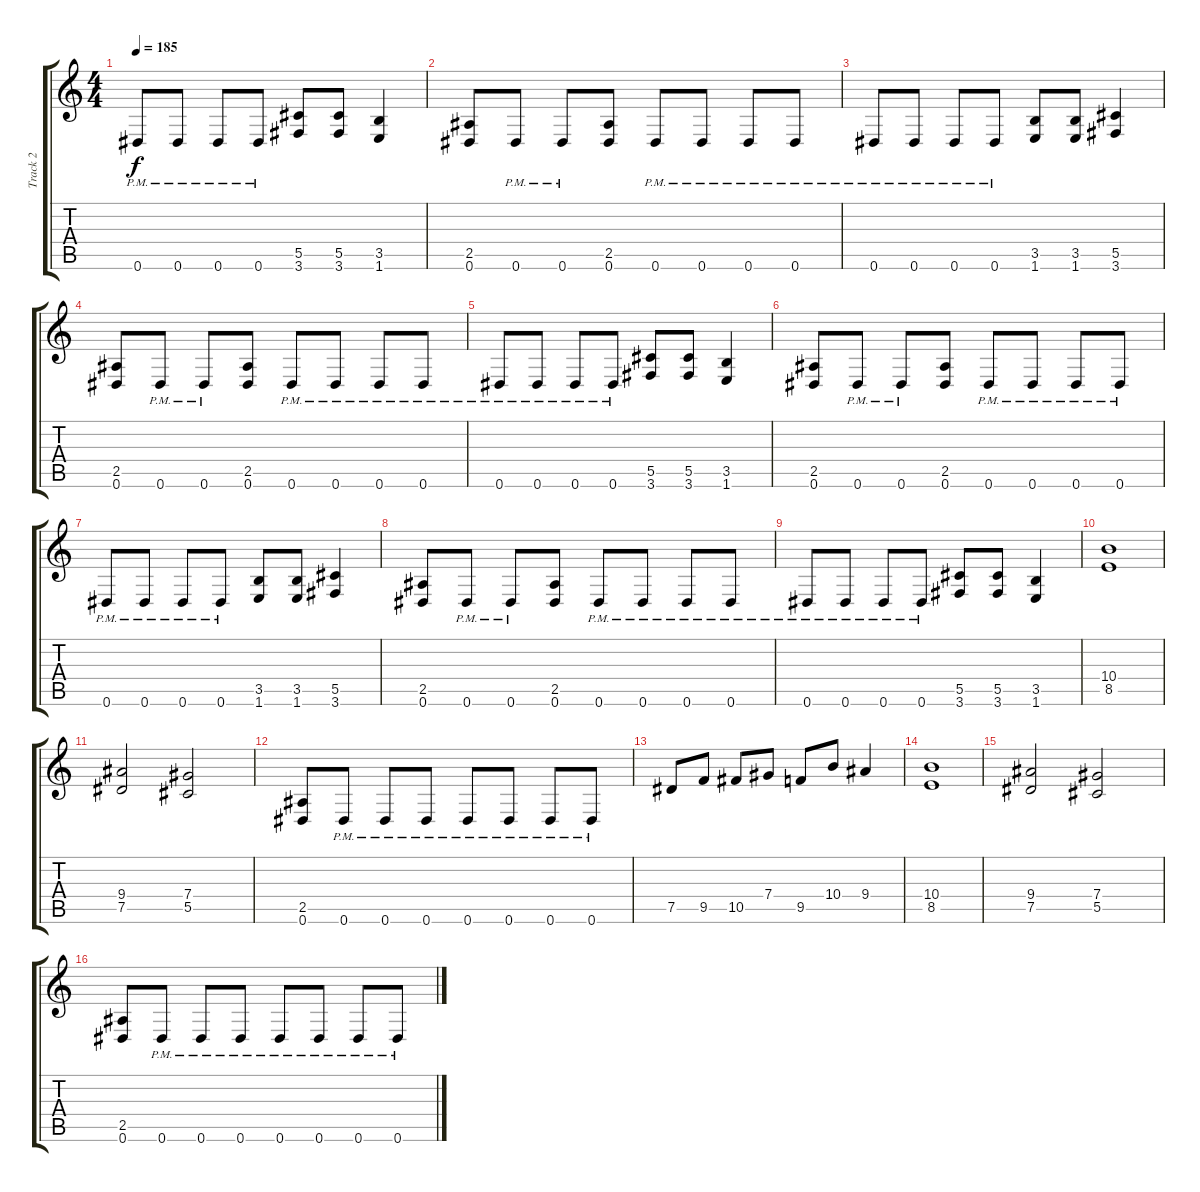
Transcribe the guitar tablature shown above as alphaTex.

\track ("Track 2" "Track 2") {instrument distortionguitar}
\staff {score tabs}
\tuning (Eb4 Bb3 Gb3 Db3 Ab2 Eb2) {hide}
\ts (4 4)
\tempo 185
\clef g2
\ks c
0.6{pm}.8{dy f} 0.6{pm}.8 0.6{pm}.8 0.6{pm}.8 (5.5 3.6).8 (5.5 3.6).8 (3.5 1.6).4 |
(2.5 0.6).8 0.6{pm}.8 0.6{pm}.8 (2.5 0.6).8 0.6{pm}.8 0.6{pm}.8 0.6{pm}.8 0.6{pm}.8 |
0.6{pm}.8 0.6{pm}.8 0.6{pm}.8 0.6{pm}.8 (3.5 1.6).8 (3.5 1.6).8 (5.5 3.6).4 |
(2.5 0.6).8 0.6{pm}.8 0.6{pm}.8 (2.5 0.6).8 0.6{pm}.8 0.6{pm}.8 0.6{pm}.8 0.6{pm}.8 |
0.6{pm}.8 0.6{pm}.8 0.6{pm}.8 0.6{pm}.8 (5.5 3.6).8 (5.5 3.6).8 (3.5 1.6).4 |
(2.5 0.6).8 0.6{pm}.8 0.6{pm}.8 (2.5 0.6).8 0.6{pm}.8 0.6{pm}.8 0.6{pm}.8 0.6{pm}.8 |
0.6{pm}.8 0.6{pm}.8 0.6{pm}.8 0.6{pm}.8 (3.5 1.6).8 (3.5 1.6).8 (5.5 3.6).4 |
(2.5 0.6).8 0.6{pm}.8 0.6{pm}.8 (2.5 0.6).8 0.6{pm}.8 0.6{pm}.8 0.6{pm}.8 0.6{pm}.8 |
0.6{pm}.8 0.6{pm}.8 0.6{pm}.8 0.6{pm}.8 (5.5 3.6).8 (5.5 3.6).8 (3.5 1.6).4 |
(10.4 8.5).1 |
(9.4 7.5).2 (7.4 5.5).2 |
(2.5 0.6).8 0.6{pm}.8 0.6{pm}.8 0.6{pm}.8 0.6{pm}.8 0.6{pm}.8 0.6{pm}.8 0.6{pm}.8 |
7.5.8 9.5.8 10.5.8 7.4.8 9.5.8 10.4.8 9.4.4 |
(10.4 8.5).1 |
(9.4 7.5).2 (7.4 5.5).2 |
(2.5 0.6).8 0.6{pm}.8 0.6{pm}.8 0.6{pm}.8 0.6{pm}.8 0.6{pm}.8 0.6{pm}.8 0.6{pm}.8
